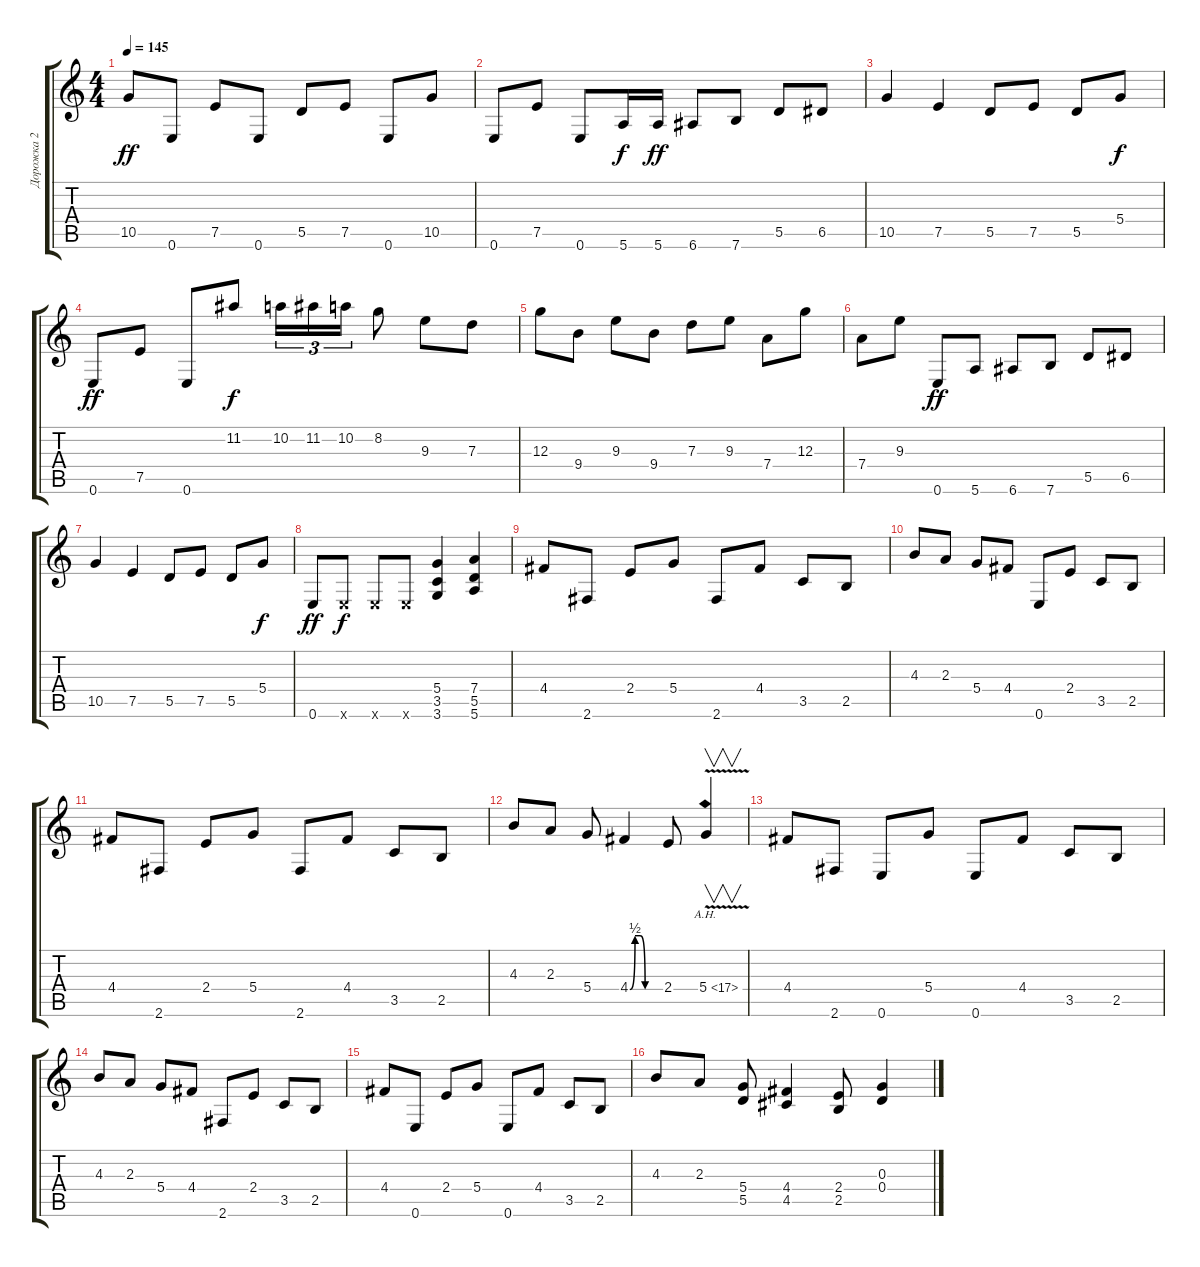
\track ("Дорожка 2" "Дорожка 2") {instrument overdrivenguitar}
\staff {score tabs}
\tuning (E4 B3 G3 D3 A2 E2) {hide}
\ts (4 4)
\tempo 145
\clef g2
\ks c
10.5.8{dy ff} 0.6.8 7.5.8 0.6.8 5.5.8 7.5.8 0.6.8 10.5.8 |
0.6.8 7.5.8 0.6.8 5.6.16{dy f} 5.6.16{dy ff} 6.6.8 7.6.8 5.5.8 6.5.8 |
10.5.4 7.5.4 5.5.8 7.5.8 5.5.8 5.4.8{dy f} |
0.6.8{dy ff} 7.5.8 0.6.8 11.2.8{dy f} 10.2.16{tu (3 2)} 11.2.16{tu (3 2)} 10.2.16{tu (3 2)} 8.2.8 9.3.8 7.3.8 |
12.3.8 9.4.8 9.3.8 9.4.8 7.3.8 9.3.8 7.4.8 12.3.8 |
7.4.8 9.3.8 0.6.8{dy ff} 5.6.8 6.6.8 7.6.8 5.5.8 6.5.8 |
10.5.4 7.5.4 5.5.8 7.5.8 5.5.8 5.4.8{dy f} |
0.6.8{dy ff} 0.6{x}.8{dy f} 0.6{x}.8 0.6{x}.8 (5.4 3.5 3.6).4 (7.4 5.5 5.6).4 |
4.4.8 2.6.8 2.4.8 5.4.8 2.6.8 4.4.8 3.5.8 2.5.8 |
4.3.8 2.3.8 5.4.8 4.4.8 0.6.8 2.4.8 3.5.8 2.5.8 |
4.4.8 2.6.8 2.4.8 5.4.8 2.6.8 4.4.8 3.5.8 2.5.8 |
4.3.8 2.3.8 5.4.8 4.4{be (custom 0 0 10 2 20 2 30 0 60 0)}.4 2.4.8 5.4{ah 12 v}.4{v} |
4.4.8 2.6.8 0.6.8 5.4.8 0.6.8 4.4.8 3.5.8 2.5.8 |
4.3.8 2.3.8 5.4.8 4.4.8 2.6.8 2.4.8 3.5.8 2.5.8 |
4.4.8 0.6.8 2.4.8 5.4.8 0.6.8 4.4.8 3.5.8 2.5.8 |
4.3.8 2.3.8 (5.4 5.5).8 (4.4 4.5).4 (2.4 2.5).8 (0.3 0.4).4
